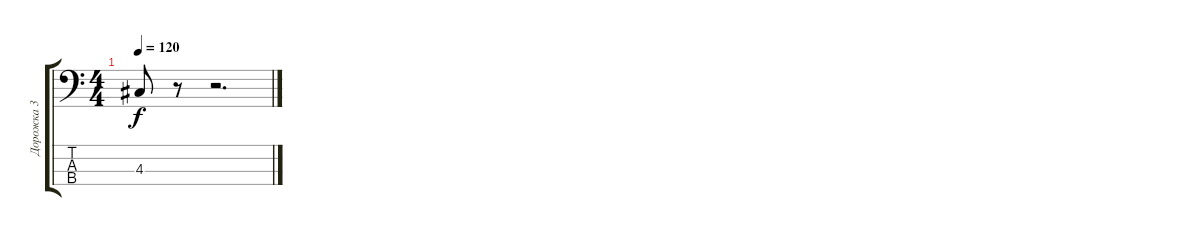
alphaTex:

\track ("Дорожка 3" "Дорожка 3") {instrument electricbassfinger}
\staff {score tabs}
\tuning (G2 D2 A1 E1) {hide}
\ts (4 4)
\tempo 120
\clef f4
\ks c
4.3.8{dy f} r.8 r.2{d}
